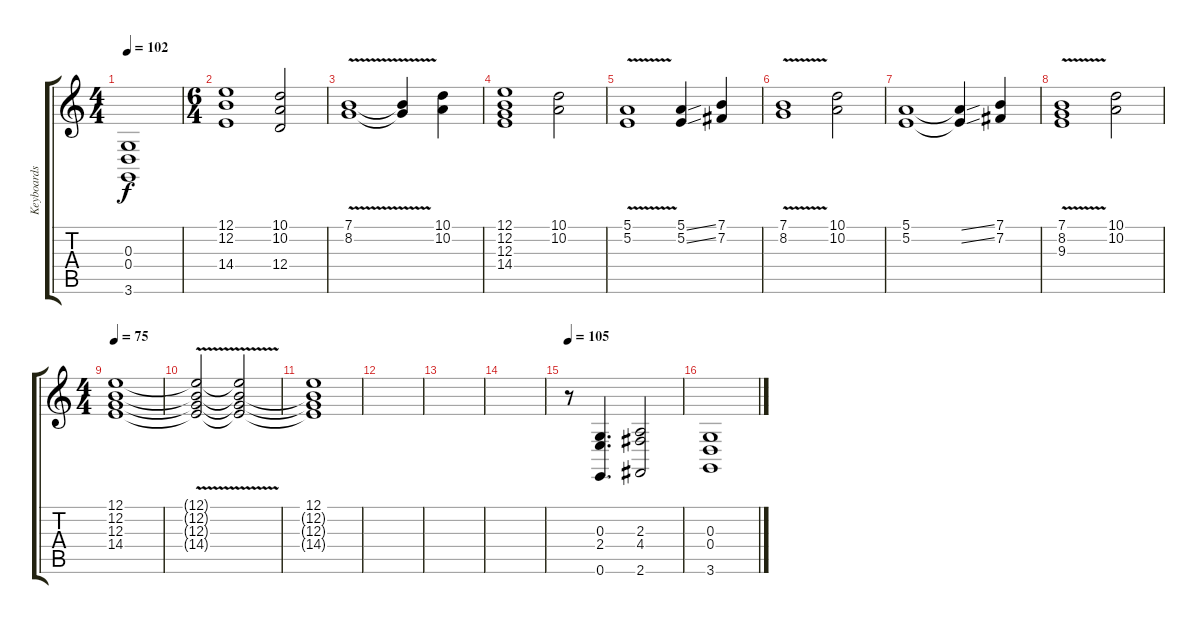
\track ("Keyboards" "Keyboards") {instrument stringensemble2}
\staff {score tabs}
\tuning (E4 B3 G3 D3 A2 E2) {hide}
\ts (4 4)
\tempo 102
\clef g2
\ks c
(0.3{t} 0.4{t} 3.6{t}).1{dy f} |
\ts (6 4)
(12.1 12.2 14.4).1{instrument drawbarorgan} (10.1 10.2 12.4).2 |
(7.1{v} 8.2).1 (7.1{t} 8.2{t}).4 (10.1 10.2).4 |
(12.1 12.2 12.3 14.4).1 (10.1 10.2).2 |
(5.1{v} 5.2).1 (5.1{ss} 5.2{ss}).4 (7.1 7.2).4 |
(7.1{v} 8.2).1 (10.1 10.2).2 |
(5.1 5.2).1 (5.1{ss t} 5.2{ss t}).4 (7.1 7.2).4 |
(7.1{v} 8.2 9.3).1 (10.1 10.2).2 |
\ts (4 4)
\tempo 75
(12.1 12.2 12.3 14.4).1 |
(12.1{v t} 12.2{t} 12.3{t} 14.4{t}).2 (12.1{t} 12.2{t} 12.3{t} 14.4{t}).2{volume 0} |
(12.1 12.2{t} 12.3{t} 14.4{t}).1 |
|
|
|
\tempo 95
\tempo 105
r.8 (0.3 2.4 0.6).4{d volume 7 instrument stringensemble2} (2.3 4.4 2.6).2 |
(0.3 0.4 3.6).1
